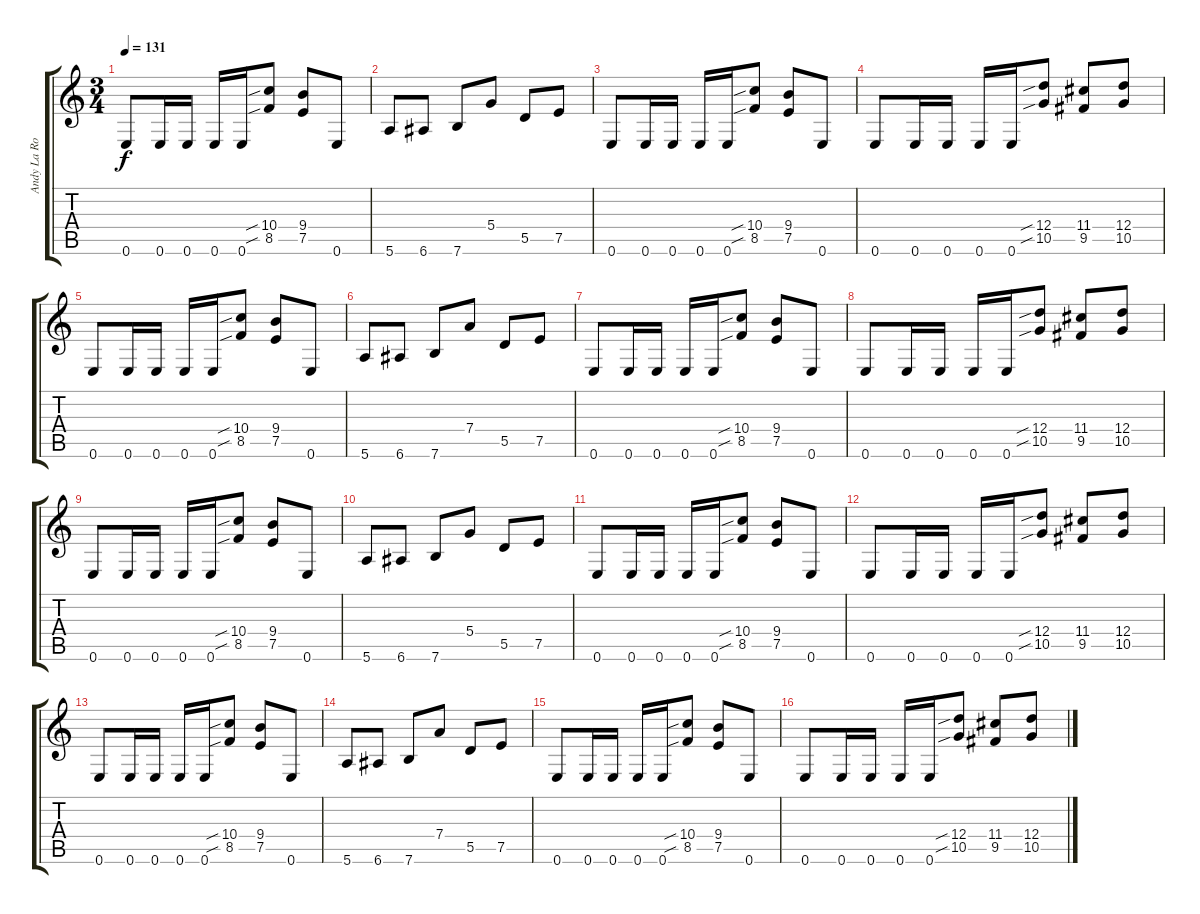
\track ("Andy La Rocque" "Andy La Ro") {instrument overdrivenguitar}
\staff {score tabs}
\tuning (E4 B3 G3 D3 A2 E2) {hide}
\ts (3 4)
\tempo 131
\clef g2
\ks c
0.6.8{dy f instrument distortionguitar} 0.6.16 0.6.16 0.6.16 0.6.16 (10.4{sib} 8.5{sib}).8 (9.4 7.5).8 0.6.8 |
5.6.8 6.6.8 7.6.8 5.4.8 5.5.8 7.5.8 |
0.6.8{instrument distortionguitar} 0.6.16 0.6.16 0.6.16 0.6.16 (10.4{sib} 8.5{sib}).8 (9.4 7.5).8 0.6.8 |
0.6.8 0.6.16 0.6.16 0.6.16 0.6.16 (12.4{sib} 10.5{sib}).8 (11.4 9.5).8 (12.4 10.5).8 |
0.6.8{instrument distortionguitar} 0.6.16 0.6.16 0.6.16 0.6.16 (10.4{sib} 8.5{sib}).8 (9.4 7.5).8 0.6.8 |
5.6.8 6.6.8 7.6.8 7.4.8 5.5.8 7.5.8 |
0.6.8{instrument distortionguitar} 0.6.16 0.6.16 0.6.16 0.6.16 (10.4{sib} 8.5{sib}).8 (9.4 7.5).8 0.6.8 |
0.6.8 0.6.16 0.6.16 0.6.16 0.6.16 (12.4{sib} 10.5{sib}).8 (11.4 9.5).8 (12.4 10.5).8 |
0.6.8{instrument distortionguitar} 0.6.16 0.6.16 0.6.16 0.6.16 (10.4{sib} 8.5{sib}).8 (9.4 7.5).8 0.6.8 |
5.6.8 6.6.8 7.6.8 5.4.8 5.5.8 7.5.8 |
0.6.8{instrument distortionguitar} 0.6.16 0.6.16 0.6.16 0.6.16 (10.4{sib} 8.5{sib}).8 (9.4 7.5).8 0.6.8 |
0.6.8 0.6.16 0.6.16 0.6.16 0.6.16 (12.4{sib} 10.5{sib}).8 (11.4 9.5).8 (12.4 10.5).8 |
0.6.8{instrument distortionguitar} 0.6.16 0.6.16 0.6.16 0.6.16 (10.4{sib} 8.5{sib}).8 (9.4 7.5).8 0.6.8 |
5.6.8 6.6.8 7.6.8 7.4.8 5.5.8 7.5.8 |
0.6.8{instrument distortionguitar} 0.6.16 0.6.16 0.6.16 0.6.16 (10.4{sib} 8.5{sib}).8 (9.4 7.5).8 0.6.8 |
0.6.8 0.6.16 0.6.16 0.6.16 0.6.16 (12.4{sib} 10.5{sib}).8 (11.4 9.5).8 (12.4 10.5).8
